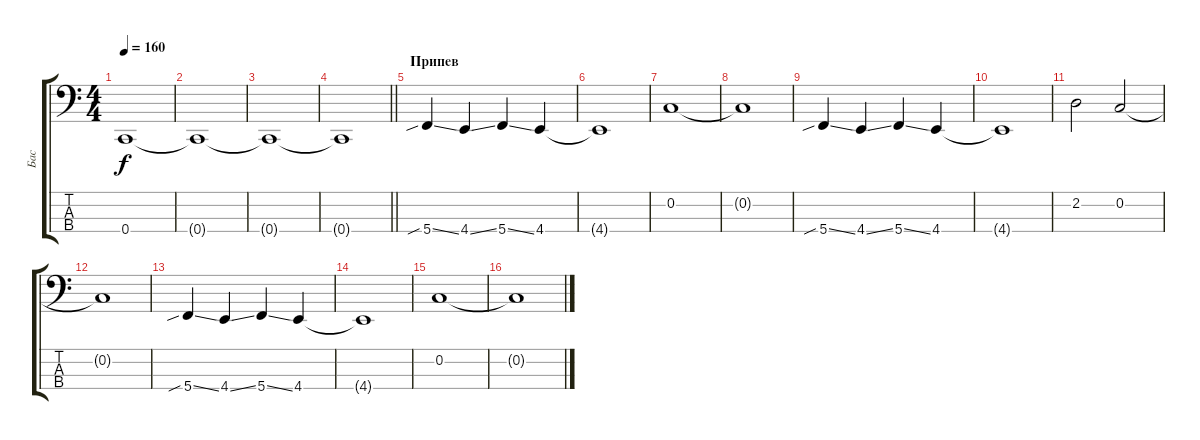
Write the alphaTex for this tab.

\track ("Бас" "Бас") {instrument electricbassfinger}
\staff {score tabs}
\tuning (F2 C2 G1 C1) {hide}
\ts (4 4)
\tempo 160
\clef f4
\ks c
0.4.1{dy f} |
0.4{t}.1 |
0.4{t}.1 |
\barLineRight lightlight
0.4{t}.1 |
\section ("" "Припев")
5.4{sib ss}.4 4.4{ss}.4 5.4{ss}.4 4.4.4 |
4.4{t}.1 |
0.2.1 |
0.2{t}.1 |
5.4{sib ss}.4 4.4{ss}.4 5.4{ss}.4 4.4.4 |
4.4{t}.1 |
2.2.2 0.2.2 |
0.2{t}.1 |
5.4{sib ss}.4 4.4{ss}.4 5.4{ss}.4 4.4.4 |
4.4{t}.1 |
0.2.1 |
0.2{t}.1
